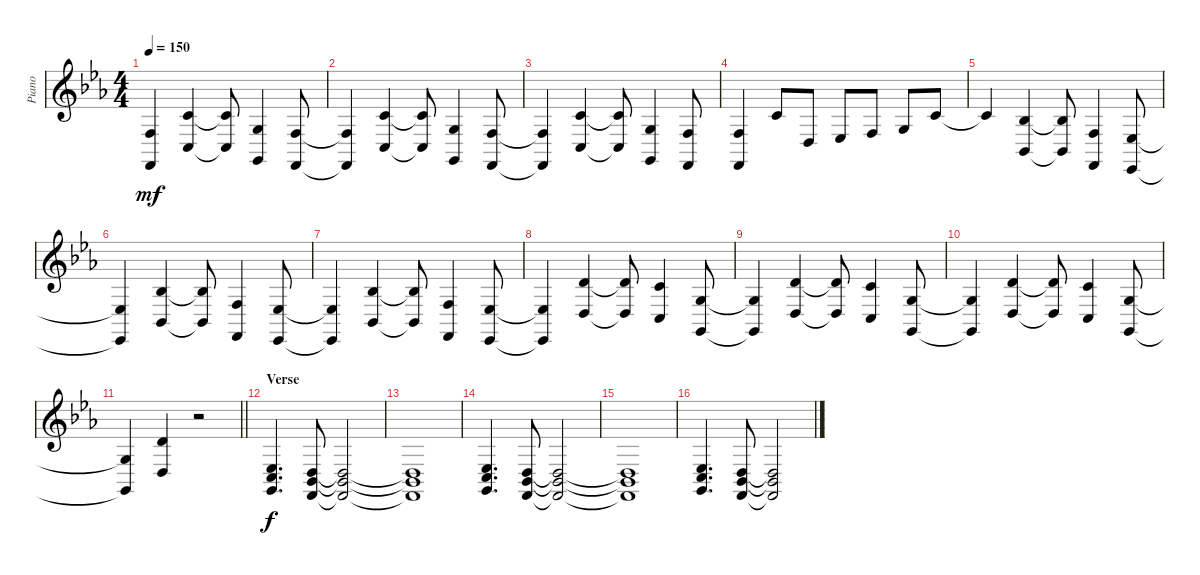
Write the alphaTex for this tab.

\track ("Piano" "Piano") {instrument electricgrandpiano}
\staff {score}
\tuning (E4 B3 G3 D3 A2 D2) {hide}
\ts (4 4)
\tempo 150
\clef g2
\ks eb
(3.4 3.6).4{dy mf} (1.2 3.5).4 (1.2{t} 3.5{t}).8 (0.3 5.6).4 (3.4 3.6).8 |
(3.4{t} 3.6{t}).4 (1.2 3.5).4 (1.2{t} 3.5{t}).8 (0.3 5.6).4 (3.4 3.6).8 |
(3.4{t} 3.6{t}).4 (1.2 3.5).4 (1.2{t} 3.5{t}).8 (0.3 5.6).4 (3.4 3.6).8 |
(3.4 3.6).4 1.2.8 0.4.8 1.4.8 3.4.8 0.3.8 1.2.8 |
1.2{t}.4 (3.3 1.5).4 (3.3{t} 1.5{t}).8 (3.4 3.6).4 (1.4 1.6).8 |
(1.4{t} 1.6{t}).4 (3.3 1.5).4 (3.3{t} 1.5{t}).8 (3.4 3.6).4 (1.4 1.6).8 |
(1.4{t} 1.6{t}).4 (3.3 1.5).4 (3.3{t} 1.5{t}).8 (3.4 3.6).4 (1.4 1.6).8 |
(1.4{t} 1.6{t}).4 (3.2 0.4).4 (3.2{t} 0.4{t}).8 (5.3 3.5).4 (5.4 5.6).8 |
(5.4{t} 5.6{t}).4 (3.2 0.4).4 (3.2{t} 0.4{t}).8 (5.3 3.5).4 (5.4 5.6).8 |
(5.4{t} 5.6{t}).4 (3.2 0.4).4 (3.2{t} 0.4{t}).8 (5.3 3.5).4 (5.4 5.6).8 |
\barLineRight lightlight
(5.4{t} 5.6{t}).4 (3.2 0.4).4 r.2 |
\section ("" "Verse")
(1.4 3.5 5.6).4{d dy f} (0.4 1.5 3.6).8 (0.4{t} 1.5{t} 3.6{t}).2 |
(0.4{t} 1.5{t} 3.6{t}).1 |
(1.4 3.5 5.6).4{d} (0.4 1.5 3.6).8 (0.4{t} 1.5{t} 3.6{t}).2 |
(0.4{t} 1.5{t} 3.6{t}).1 |
(1.4 3.5 5.6).4{d} (0.4 1.5 3.6).8 (0.4{t} 1.5{t} 3.6{t}).2
